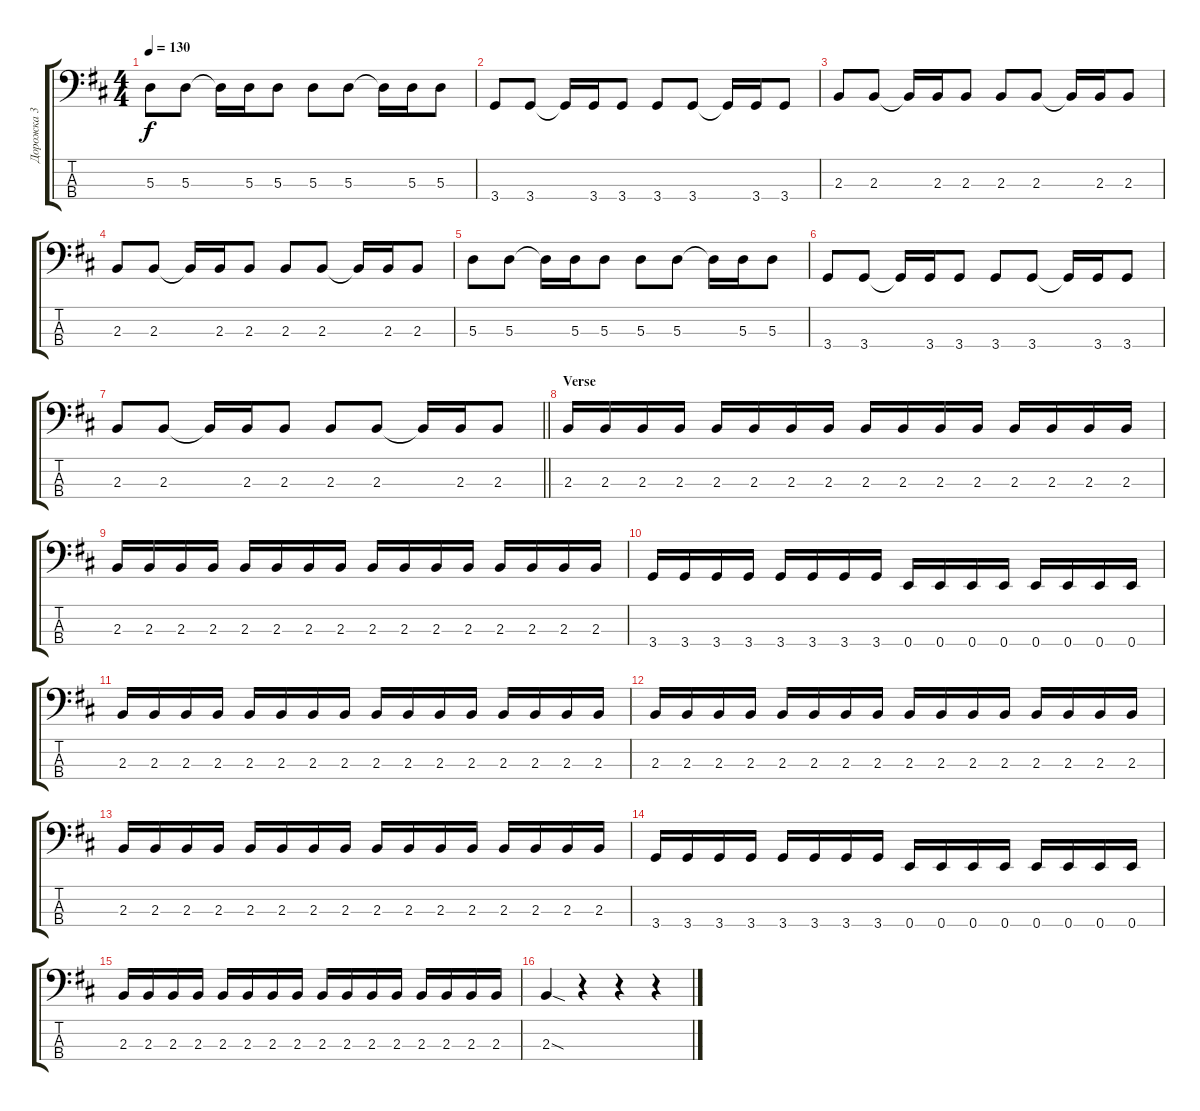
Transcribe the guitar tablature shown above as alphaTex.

\track ("Дорожка 3" "Дорожка 3") {instrument electricbassfinger}
\staff {score tabs}
\tuning (G2 D2 A1 E1) {hide}
\ts (4 4)
\tempo 130
\clef f4
\ks d
5.3.8{dy f} 5.3.8 5.3{t}.16 5.3.16 5.3.8 5.3.8 5.3.8 5.3{t}.16 5.3.16 5.3.8 |
3.4.8 3.4.8 3.4{t}.16 3.4.16 3.4.8 3.4.8 3.4.8 3.4{t}.16 3.4.16 3.4.8 |
2.3.8 2.3.8 2.3{t}.16 2.3.16 2.3.8 2.3.8 2.3.8 2.3{t}.16 2.3.16 2.3.8 |
2.3.8 2.3.8 2.3{t}.16 2.3.16 2.3.8 2.3.8 2.3.8 2.3{t}.16 2.3.16 2.3.8 |
5.3.8 5.3.8 5.3{t}.16 5.3.16 5.3.8 5.3.8 5.3.8 5.3{t}.16 5.3.16 5.3.8 |
3.4.8 3.4.8 3.4{t}.16 3.4.16 3.4.8 3.4.8 3.4.8 3.4{t}.16 3.4.16 3.4.8 |
\barLineRight lightlight
2.3.8 2.3.8 2.3{t}.16 2.3.16 2.3.8 2.3.8 2.3.8 2.3{t}.16 2.3.16 2.3.8 |
\section ("" "Verse")
2.3.16 2.3.16 2.3.16 2.3.16 2.3.16 2.3.16 2.3.16 2.3.16 2.3.16 2.3.16 2.3.16 2.3.16 2.3.16 2.3.16 2.3.16 2.3.16 |
2.3.16 2.3.16 2.3.16 2.3.16 2.3.16 2.3.16 2.3.16 2.3.16 2.3.16 2.3.16 2.3.16 2.3.16 2.3.16 2.3.16 2.3.16 2.3.16 |
3.4.16 3.4.16 3.4.16 3.4.16 3.4.16 3.4.16 3.4.16 3.4.16 0.4.16 0.4.16 0.4.16 0.4.16 0.4.16 0.4.16 0.4.16 0.4.16 |
2.3.16 2.3.16 2.3.16 2.3.16 2.3.16 2.3.16 2.3.16 2.3.16 2.3.16 2.3.16 2.3.16 2.3.16 2.3.16 2.3.16 2.3.16 2.3.16 |
2.3.16 2.3.16 2.3.16 2.3.16 2.3.16 2.3.16 2.3.16 2.3.16 2.3.16 2.3.16 2.3.16 2.3.16 2.3.16 2.3.16 2.3.16 2.3.16 |
2.3.16 2.3.16 2.3.16 2.3.16 2.3.16 2.3.16 2.3.16 2.3.16 2.3.16 2.3.16 2.3.16 2.3.16 2.3.16 2.3.16 2.3.16 2.3.16 |
3.4.16 3.4.16 3.4.16 3.4.16 3.4.16 3.4.16 3.4.16 3.4.16 0.4.16 0.4.16 0.4.16 0.4.16 0.4.16 0.4.16 0.4.16 0.4.16 |
2.3.16 2.3.16 2.3.16 2.3.16 2.3.16 2.3.16 2.3.16 2.3.16 2.3.16 2.3.16 2.3.16 2.3.16 2.3.16 2.3.16 2.3.16 2.3.16 |
2.3{sod}.4 r.4 r.4 r.4
